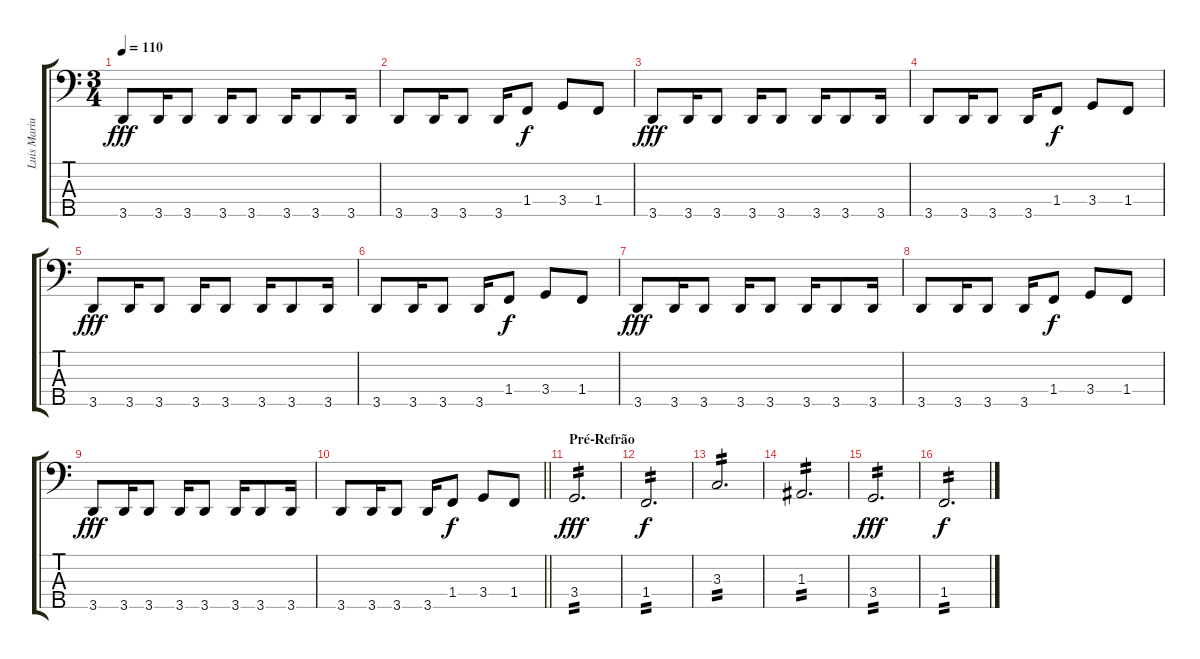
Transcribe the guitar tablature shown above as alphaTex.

\track ("Luis Mariuti" "Luis Mariu") {instrument electricbassfinger}
\staff {score tabs}
\tuning (G2 D2 A1 E1 B0) {hide}
\ts (3 4)
\tempo 110
\clef f4
\ks c
3.5.8{dy fff} 3.5.16 3.5.8 3.5.16 3.5.8 3.5.16 3.5.8 3.5.16 |
3.5.8 3.5.16 3.5.8 3.5.16 1.4.8{dy f} 3.4.8 1.4.8 |
3.5.8{dy fff} 3.5.16 3.5.8 3.5.16 3.5.8 3.5.16 3.5.8 3.5.16 |
3.5.8 3.5.16 3.5.8 3.5.16 1.4.8{dy f} 3.4.8 1.4.8 |
3.5.8{dy fff} 3.5.16 3.5.8 3.5.16 3.5.8 3.5.16 3.5.8 3.5.16 |
3.5.8 3.5.16 3.5.8 3.5.16 1.4.8{dy f} 3.4.8 1.4.8 |
3.5.8{dy fff} 3.5.16 3.5.8 3.5.16 3.5.8 3.5.16 3.5.8 3.5.16 |
3.5.8 3.5.16 3.5.8 3.5.16 1.4.8{dy f} 3.4.8 1.4.8 |
3.5.8{dy fff} 3.5.16 3.5.8 3.5.16 3.5.8 3.5.16 3.5.8 3.5.16 |
\barLineRight lightlight
3.5.8 3.5.16 3.5.8 3.5.16 1.4.8{dy f} 3.4.8 1.4.8 |
\section ("" "Pré-Refrão")
3.4.2{d tp 2 dy fff} |
1.4.2{d tp 2 dy f} |
3.3.2{d tp 2} |
1.3.2{d tp 2} |
3.4.2{d tp 2 dy fff} |
1.4.2{d tp 2 dy f}
